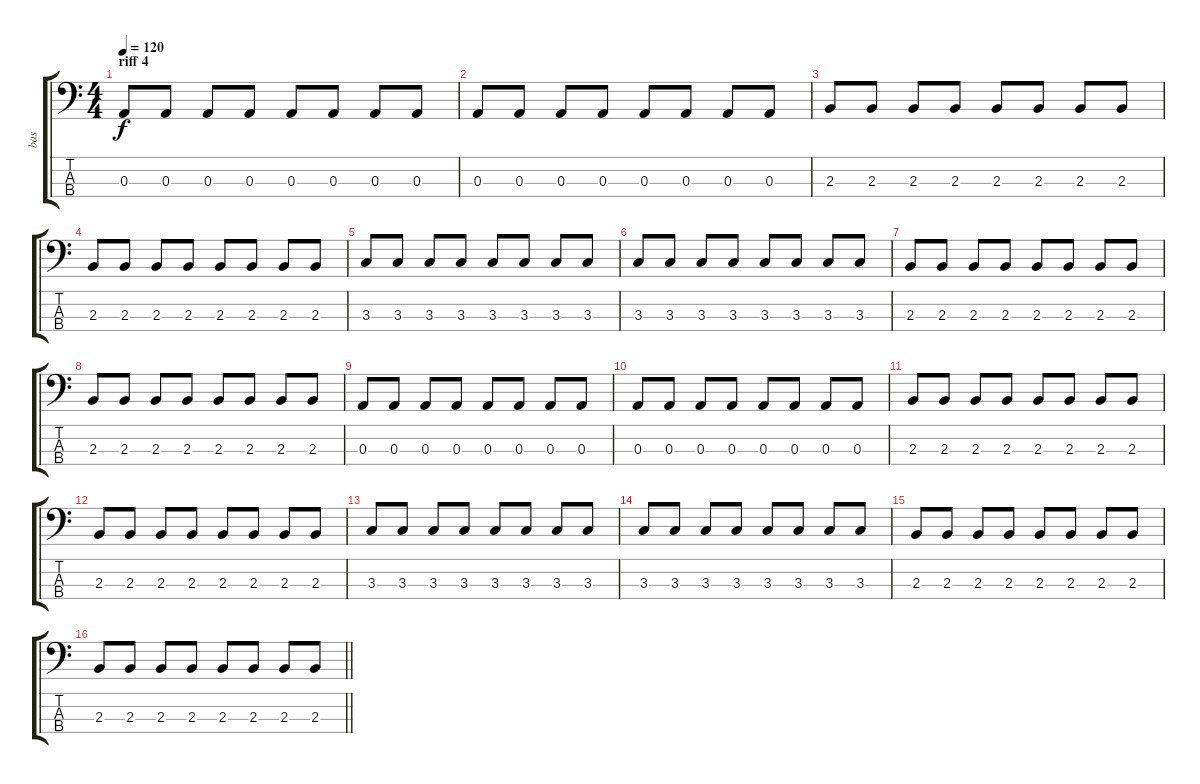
\track ("bas" "bas") {instrument electricbassfinger}
\staff {score tabs}
\tuning (G2 D2 A1 E1) {hide}
\ts (4 4)
\section ("" "riff 4")
\tempo 120
\clef f4
\ks c
0.3.8{dy f} 0.3.8 0.3.8 0.3.8 0.3.8 0.3.8 0.3.8 0.3.8 |
0.3.8 0.3.8 0.3.8 0.3.8 0.3.8 0.3.8 0.3.8 0.3.8 |
2.3.8 2.3.8 2.3.8 2.3.8 2.3.8 2.3.8 2.3.8 2.3.8 |
2.3.8 2.3.8 2.3.8 2.3.8 2.3.8 2.3.8 2.3.8 2.3.8 |
3.3.8 3.3.8 3.3.8 3.3.8 3.3.8 3.3.8 3.3.8 3.3.8 |
3.3.8 3.3.8 3.3.8 3.3.8 3.3.8 3.3.8 3.3.8 3.3.8 |
2.3.8 2.3.8 2.3.8 2.3.8 2.3.8 2.3.8 2.3.8 2.3.8 |
2.3.8 2.3.8 2.3.8 2.3.8 2.3.8 2.3.8 2.3.8 2.3.8 |
0.3.8 0.3.8 0.3.8 0.3.8 0.3.8 0.3.8 0.3.8 0.3.8 |
0.3.8 0.3.8 0.3.8 0.3.8 0.3.8 0.3.8 0.3.8 0.3.8 |
2.3.8 2.3.8 2.3.8 2.3.8 2.3.8 2.3.8 2.3.8 2.3.8 |
2.3.8 2.3.8 2.3.8 2.3.8 2.3.8 2.3.8 2.3.8 2.3.8 |
3.3.8 3.3.8 3.3.8 3.3.8 3.3.8 3.3.8 3.3.8 3.3.8 |
3.3.8 3.3.8 3.3.8 3.3.8 3.3.8 3.3.8 3.3.8 3.3.8 |
2.3.8 2.3.8 2.3.8 2.3.8 2.3.8 2.3.8 2.3.8 2.3.8 |
\barLineRight lightlight
2.3.8 2.3.8 2.3.8 2.3.8 2.3.8 2.3.8 2.3.8 2.3.8
